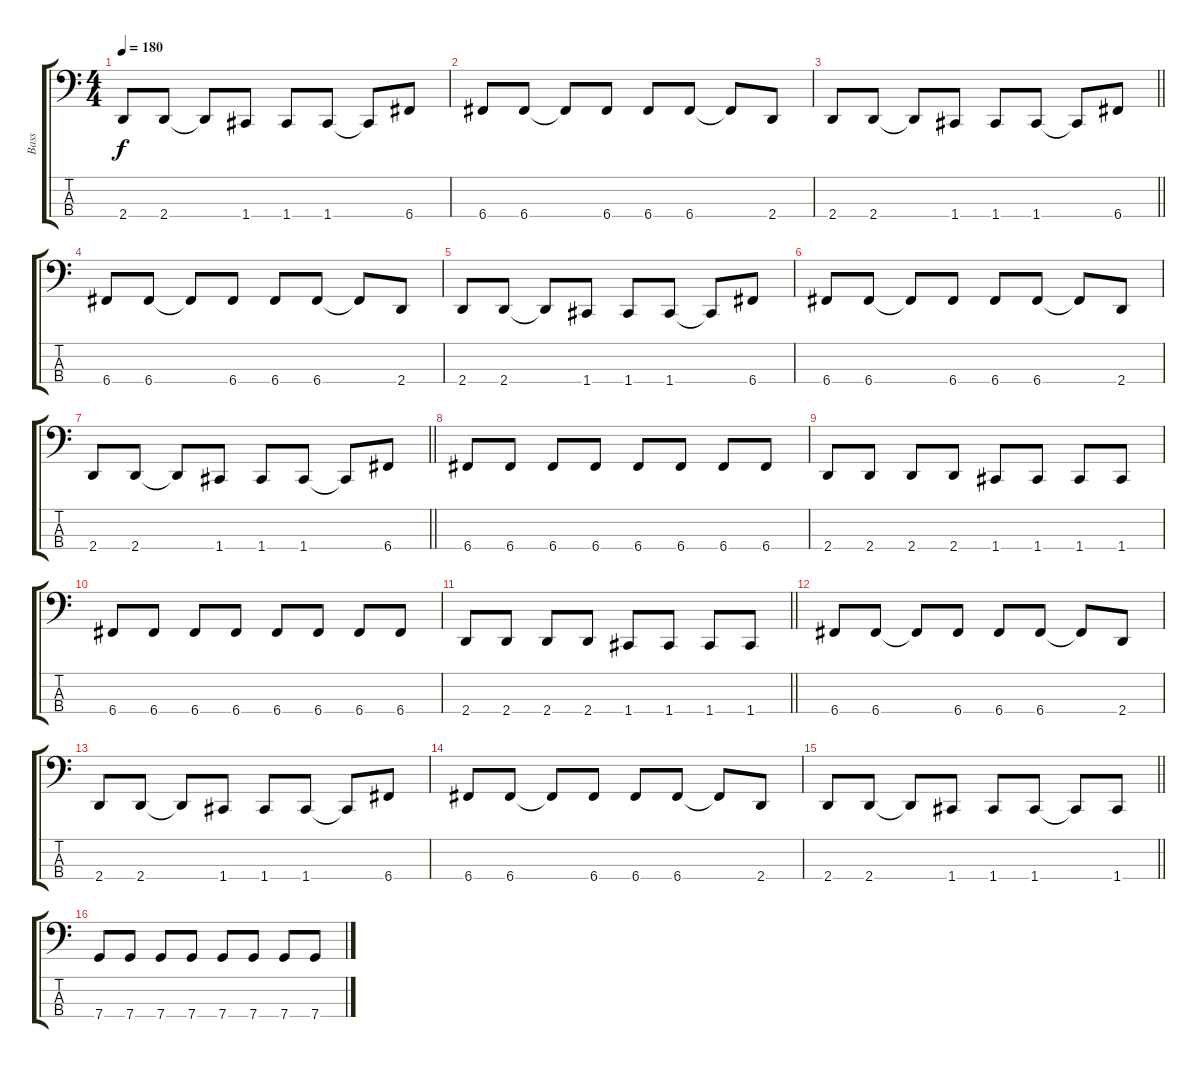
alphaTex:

\track ("Bass" "Bass") {instrument electricbassfinger}
\staff {score tabs}
\tuning (F2 C2 G1 C1) {hide}
\ts (4 4)
\tempo 180
\clef f4
\ks c
2.4.8{dy f} 2.4.8 2.4{t}.8 1.4.8 1.4.8 1.4.8 1.4{t}.8 6.4.8 |
6.4.8 6.4.8 6.4{t}.8 6.4.8 6.4.8 6.4.8 6.4{t}.8 2.4.8 |
\barLineRight lightlight
2.4.8 2.4.8 2.4{t}.8 1.4.8 1.4.8 1.4.8 1.4{t}.8 6.4.8 |
6.4.8 6.4.8 6.4{t}.8 6.4.8 6.4.8 6.4.8 6.4{t}.8 2.4.8 |
2.4.8 2.4.8 2.4{t}.8 1.4.8 1.4.8 1.4.8 1.4{t}.8 6.4.8 |
6.4.8 6.4.8 6.4{t}.8 6.4.8 6.4.8 6.4.8 6.4{t}.8 2.4.8 |
\barLineRight lightlight
2.4.8 2.4.8 2.4{t}.8 1.4.8 1.4.8 1.4.8 1.4{t}.8 6.4.8 |
6.4.8 6.4.8 6.4.8 6.4.8 6.4.8 6.4.8 6.4.8 6.4.8 |
2.4.8 2.4.8 2.4.8 2.4.8 1.4.8 1.4.8 1.4.8 1.4.8 |
6.4.8 6.4.8 6.4.8 6.4.8 6.4.8 6.4.8 6.4.8 6.4.8 |
\barLineRight lightlight
2.4.8 2.4.8 2.4.8 2.4.8 1.4.8 1.4.8 1.4.8 1.4.8 |
6.4.8 6.4.8 6.4{t}.8 6.4.8 6.4.8 6.4.8 6.4{t}.8 2.4.8 |
2.4.8 2.4.8 2.4{t}.8 1.4.8 1.4.8 1.4.8 1.4{t}.8 6.4.8 |
6.4.8 6.4.8 6.4{t}.8 6.4.8 6.4.8 6.4.8 6.4{t}.8 2.4.8 |
\barLineRight lightlight
2.4.8 2.4.8 2.4{t}.8 1.4.8 1.4.8 1.4.8 1.4{t}.8 1.4.8 |
7.4.8 7.4.8 7.4.8 7.4.8 7.4.8 7.4.8 7.4.8 7.4.8
